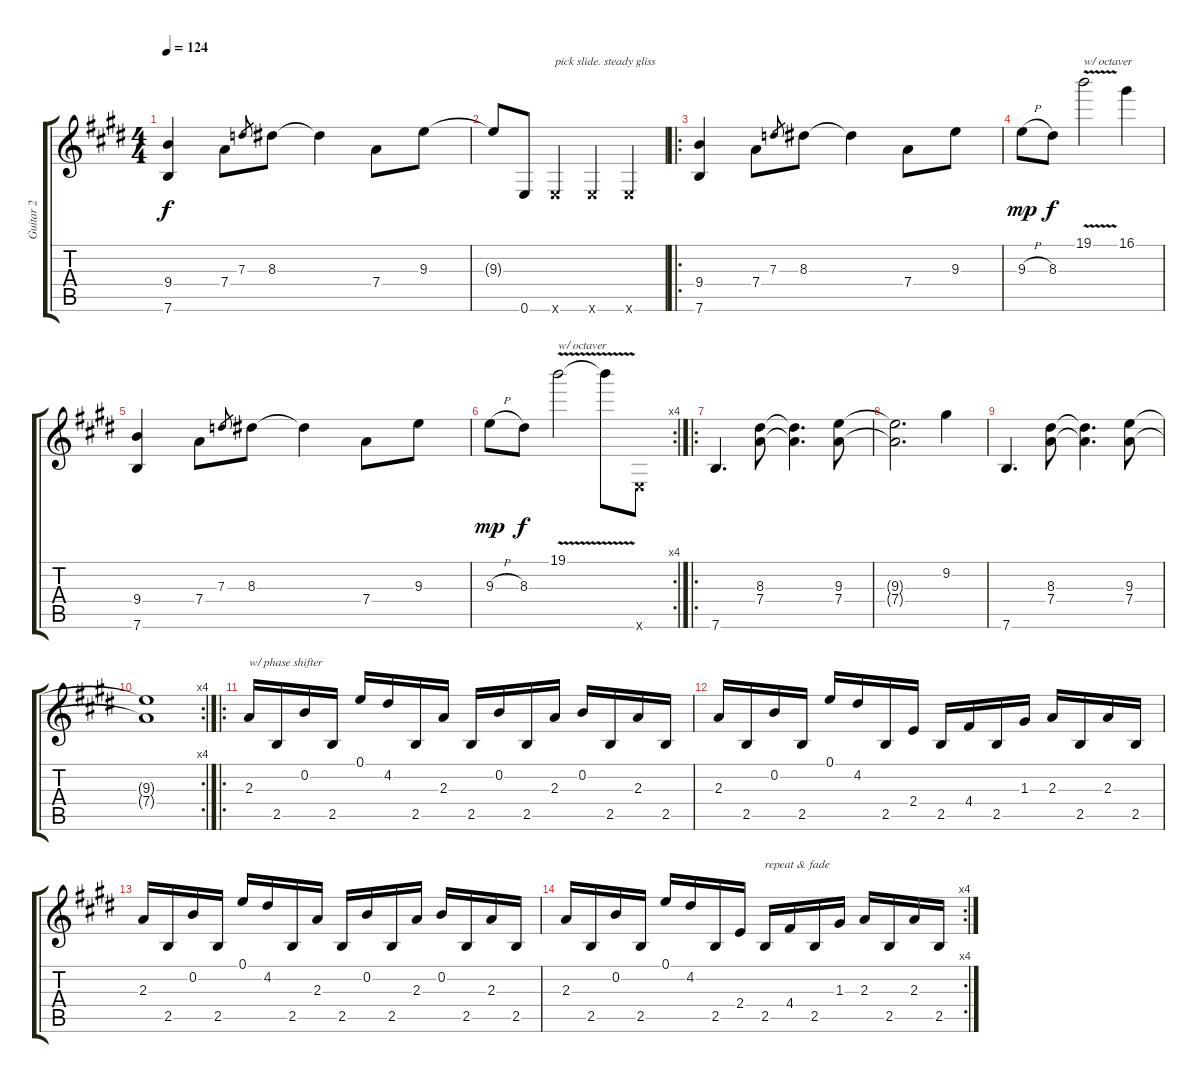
\track ("Guitar 2" "Guitar 2") {instrument distortionguitar}
\staff {score tabs}
\tuning (E4 B3 G3 D3 A2 E2) {hide}
\ts (4 4)
\tempo 124
\clef g2
\ks e
(9.4 7.6).4{dy f} 7.4.8 7.3.8{gr} 8.3.8 8.3{t}.4 7.4.8 9.3.8 |
9.3{t}.8 0.6.8 0.6{x}.4{txt "pick slide. steady gliss"} 0.6{x}.4 0.6{x}.4 |
\ro
(9.4 7.6).4 7.4.8 7.3.8{gr} 8.3.8 8.3{t}.4 7.4.8 9.3.8 |
9.3{h}.8{dy mp} 8.3.8{dy f} 19.1{v}.2{txt "w/ octaver"} 16.1.4 |
(9.4 7.6).4 7.4.8 7.3.8{gr} 8.3.8 8.3{t}.4 7.4.8 9.3.8 |
\rc 4
9.3{h}.8{dy mp} 8.3.8{dy f} 19.1{v}.2{txt "w/ octaver"} 19.1{t}.8 0.6{x}.8 |
\ro
7.6.4{d} (8.3 7.4).8 (8.3{t} 7.4{t}).4{d} (9.3 7.4).8 |
(9.3{t} 7.4{t}).2{d} 9.2.4 |
7.6.4{d} (8.3 7.4).8 (8.3{t} 7.4{t}).4{d} (9.3 7.4).8 |
\rc 4
(9.3{t} 7.4{t}).1 |
\ro
2.3.16{txt "w/ phase shifter" volume 5 instrument tinklebell} 2.5.16 0.2.16 2.5.16 0.1.16 4.2.16 2.5.16 2.3.16 2.5.16 0.2.16 2.5.16 2.3.16 0.2.16 2.5.16 2.3.16 2.5.16 |
2.3.16 2.5.16 0.2.16 2.5.16 0.1.16 4.2.16 2.5.16 2.4.16 2.5.16 4.4.16 2.5.16 1.3.16 2.3.16 2.5.16 2.3.16 2.5.16 |
2.3.16 2.5.16 0.2.16 2.5.16 0.1.16 4.2.16 2.5.16 2.3.16 2.5.16 0.2.16 2.5.16 2.3.16 0.2.16 2.5.16 2.3.16 2.5.16 |
\rc 4
2.3.16 2.5.16 0.2.16 2.5.16 0.1.16 4.2.16 2.5.16 2.4.16 2.5.16{txt "repeat & fade"} 4.4.16 2.5.16 1.3.16 2.3.16 2.5.16 2.3.16 2.5.16
